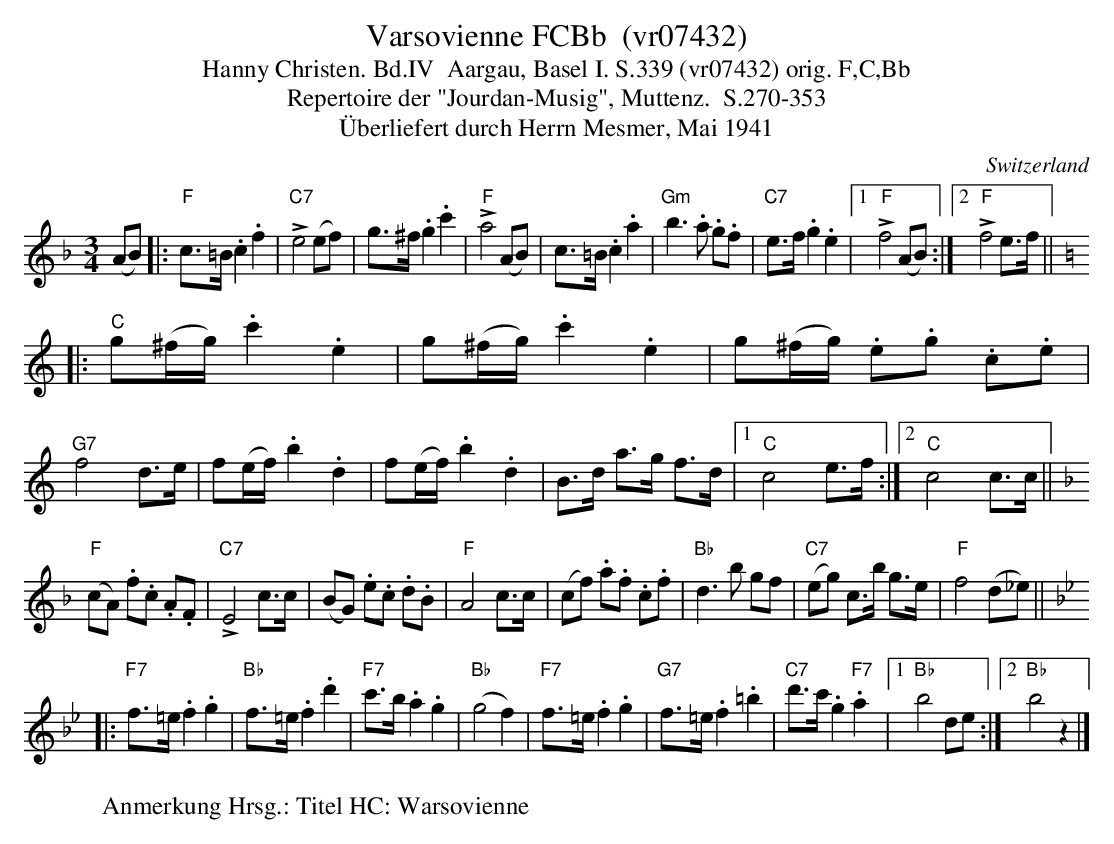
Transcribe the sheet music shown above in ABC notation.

X:1
T:Varsovienne FCBb  (vr07432)
T:Hanny Christen. Bd.IV  Aargau, Basel I. S.339 (vr07432) orig. F,C,Bb
T: Repertoire der "Jourdan-Musig", Muttenz.  S.270-353
T:Überliefert durch Herrn Mesmer, Mai 1941
M:3/4
L:1/8
O:Switzerland
K:F major
(AB) |: "F"c>=B .c2.f2 | !>!"C7"e4 (ef) | g>^f .g2.c'2 | !>!"F"a4 (AB) | c>=B .c2.a2 | "Gm"b3.a .g.f | "C7"e>f .g2.e2 |1 !>!"F"f4 (AB) :|2 !>!"F"f4 e>f || [K:C]
|: "C"g(^f/g/) .c'2.e2 | g(^f/g/) .c'2.e2 | g(^f/g/) .e.g .c.e | "G7"f4 d>e | f(e/f/) .b2.d2 | f(e/f/) .b2.d2 | B>d a>g f>d |1 "C"c4 e>f :|2 "C"c4c>c || [K:F]
("F"cA) .f.c .A.F | !>!"C7"E4 c>c | (BG) .e.c .d.B | "F"A4c>c | (cf) .a.f .c.f | "Bb"d3b gf | ("C7"eg) c>b g>e | "F"f4 (d_e) || [K:Bb]
|: "F7"f>=e .f2.g2 | "Bb"f>=e .f2.d'2 | "F7"c'>b .a2.g2 | ("Bb"g4f2) | "F7"f>=e .f2.g2 | "G7"f>=e .f2.=b2 | "C7"d'>c' .g2"F7".a2 |1 "Bb"b4de :|2 "Bb"b4z2 |]
W:Anmerkung Hrsg.: Titel HC: Warsovienne
